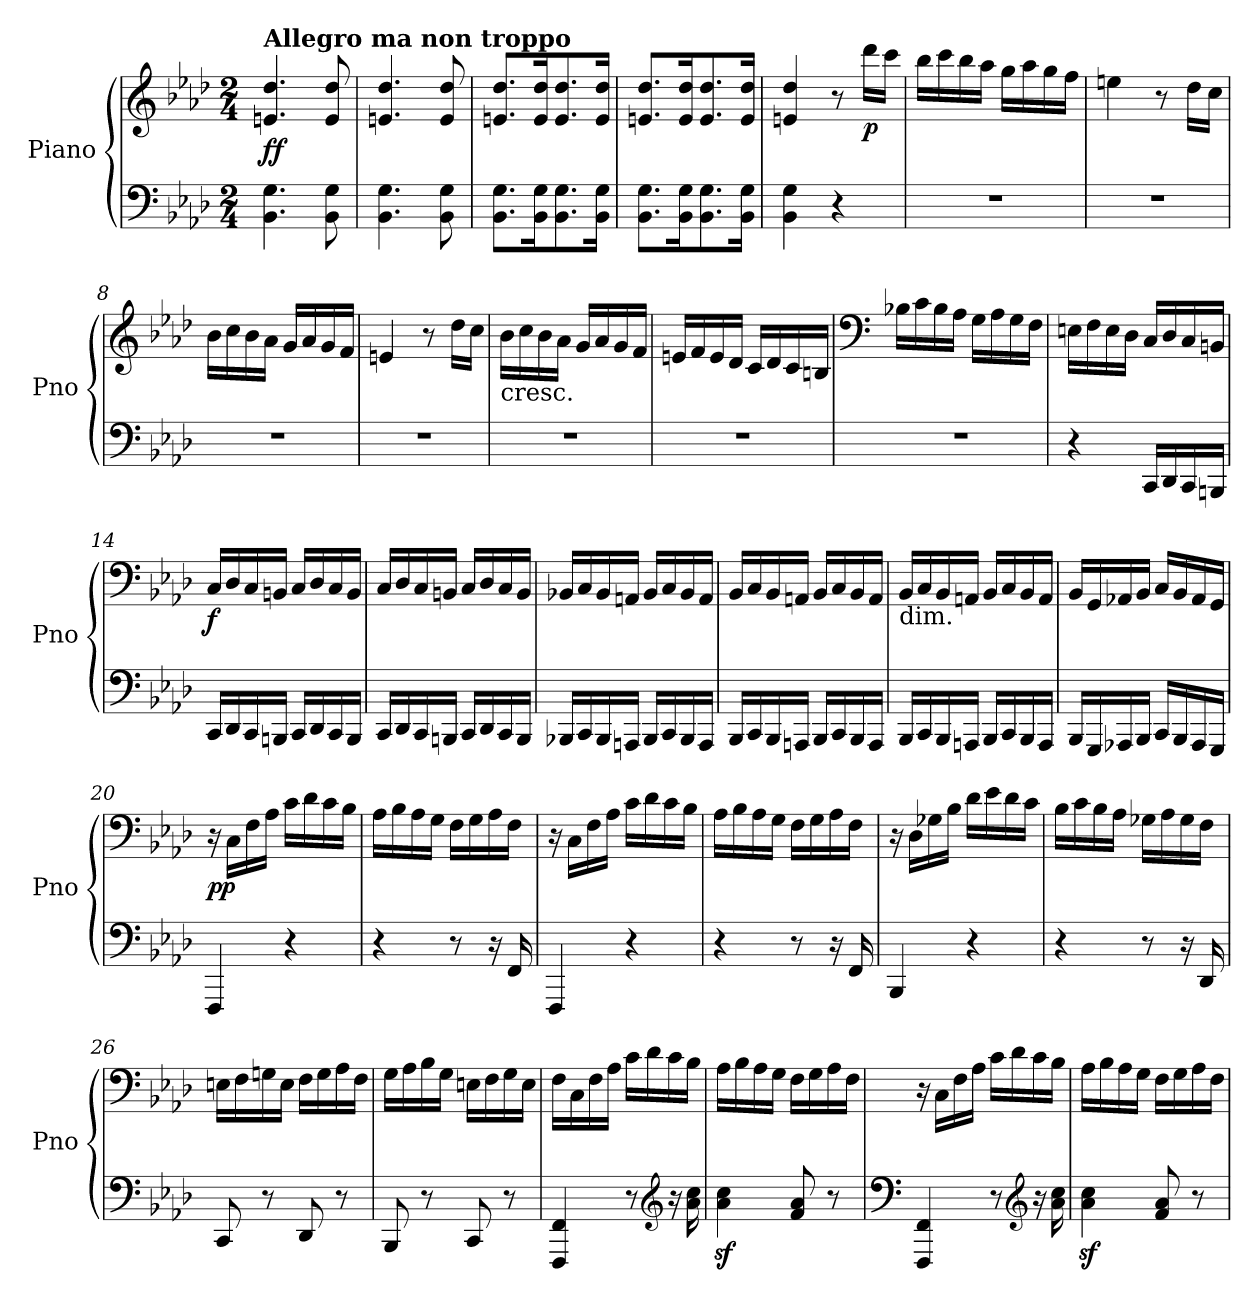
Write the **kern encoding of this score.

**kern	**kern	**dynam
*part1	*part1	*part1
*staff2	*staff1	*staff1/2
*I"Piano	*	*
*I'Pno	*	*
*clefF4	*clefG2	*
*k[b-e-a-d-]	*k[b-e-a-d-]	*
*A-:	*A-:	*
*M2/4	*M2/4	*
=1	=1	=1
!	!LO:TX:a:B:t=Allegro ma non troppo	!
!	!	!LO:DY:b
4.BB-\ 4.G\	4.en/ 4.dd-/	ff
8BB-\ 8G\	8e/ 8dd-/	.
=2	=2	=2
4.BB-\ 4.G\	4.en/ 4.dd-/	.
8BB-\ 8G\	8e/ 8dd-/	.
=3	=3	=3
8.BB-\ 8.G\L	8.en/ 8.dd-/L	.
16BB-\ 16G\K	16e/ 16dd-/K	.
8.BB-\ 8.G\	8.e/ 8.dd-/	.
16BB-\ 16G\Jk	16e/ 16dd-/Jk	.
=4	=4	=4
8.BB-\ 8.G\L	8.en/ 8.dd-/L	.
16BB-\ 16G\K	16e/ 16dd-/K	.
8.BB-\ 8.G\	8.e/ 8.dd-/	.
16BB-\ 16G\Jk	16e/ 16dd-/Jk	.
=5	=5	=5
4BB-\ 4G\	4en/ 4dd-/	.
4r	8r	.
!	!	!LO:DY:b
.	16ddd-\LL	p
.	16ccc\JJ	.
=6	=6	=6
2r	16bb-\LL	.
.	16ccc\	.
.	16bb-\	.
.	16aa-\JJ	.
.	16gg\LL	.
.	16aa-\	.
.	16gg\	.
.	16ff\JJ	.
=7	=7	=7
2r	4een\	.
.	8r	.
.	16dd-\LL	.
.	16cc\JJ	.
!!LO:LB:g=z
=8	=8	=8
2r	16b-\LL	.
.	16cc\	.
.	16b-\	.
.	16a-\JJ	.
.	16g/LL	.
.	16a-/	.
.	16g/	.
.	16f/JJ	.
=9	=9	=9
2r	4en/	.
.	8r	.
.	16dd-\LL	.
.	16cc\JJ	.
=10	=10	=10
!	!LO:TX:b:t=cresc.	!
2r	16b-\LL	.
.	16cc\	.
.	16b-\	.
.	16a-\JJ	.
.	16g/LL	.
.	16a-/	.
.	16g/	.
.	16f/JJ	.
=11	=11	=11
2r	16en/LL	.
.	16f/	.
.	16e/	.
.	16d-/JJ	.
.	16c/LL	.
.	16d-/	.
.	16c/	.
.	16Bn/JJ	.
=12	=12	=12
*	*clefF4	*
2r	16B-X\LL	.
.	16c\	.
.	16B-\	.
.	16A-\JJ	.
.	16G\LL	.
.	16A-\	.
.	16G\	.
.	16F\JJ	.
!!LO:LB:g=z
=13	=13	=13
4r	16En\LL	.
.	16F\	.
.	16E\	.
.	16D-\JJ	.
16CC/LL	16C/LL	.
16DD-/	16D-/	.
16CC/	16C/	.
16BBBn/JJ	16BBn/JJ	.
=14	=14	=14
!	!	!LO:DY:b
16CC/LL	16C/LL	f
16DD-/	16D-/	.
16CC/	16C/	.
16BBBn/JJ	16BBn/JJ	.
16CC/LL	16C/LL	.
16DD-/	16D-/	.
16CC/	16C/	.
16BBB/JJ	16BB/JJ	.
=15	=15	=15
16CC/LL	16C/LL	.
16DD-/	16D-/	.
16CC/	16C/	.
16BBBn/JJ	16BBn/JJ	.
16CC/LL	16C/LL	.
16DD-/	16D-/	.
16CC/	16C/	.
16BBB/JJ	16BB/JJ	.
=16	=16	=16
16BBB-X/LL	16BB-X/LL	.
16CC/	16C/	.
16BBB-/	16BB-/	.
16AAAn/JJ	16AAn/JJ	.
16BBB-/LL	16BB-/LL	.
16CC/	16C/	.
16BBB-/	16BB-/	.
16AAA/JJ	16AA/JJ	.
!!LO:LB:g=z
=17	=17	=17
16BBB-/LL	16BB-/LL	.
16CC/	16C/	.
16BBB-/	16BB-/	.
16AAAn/JJ	16AAn/JJ	.
16BBB-/LL	16BB-/LL	.
16CC/	16C/	.
16BBB-/	16BB-/	.
16AAA/JJ	16AA/JJ	.
=18	=18	=18
!	!LO:TX:b:t=dim.	!
16BBB-/LL	16BB-/LL	.
16CC/	16C/	.
16BBB-/	16BB-/	.
16AAAn/JJ	16AAn/JJ	.
16BBB-/LL	16BB-/LL	.
16CC/	16C/	.
16BBB-/	16BB-/	.
16AAA/JJ	16AA/JJ	.
=19	=19	=19
16BBB-/LL	16BB-/LL	.
16GGG/	16GG/	.
16AAA-X/	16AA-X/	.
16BBB-/JJ	16BB-/JJ	.
16CC/LL	16C/LL	.
16BBB-/	16BB-/	.
16AAA-/	16AA-/	.
16GGG/JJ	16GG/JJ	.
=20	=20	=20
!	!	!LO:DY:b
4FFF/	16r	pp
.	16C\LL	.
.	16F\	.
.	16A-\JJ	.
4r	16c\LL	.
.	16d-\	.
.	16c\	.
.	16B-\JJ	.
!!LO:LB:g=z
=21	=21	=21
4r	16A-\LL	.
.	16B-\	.
.	16A-\	.
.	16G\JJ	.
8r	16F\LL	.
.	16G\	.
16r	16A-\	.
16FF/	16F\JJ	.
=22	=22	=22
4FFF/	16r	.
.	16C\LL	.
.	16F\	.
.	16A-\JJ	.
4r	16c\LL	.
.	16d-\	.
.	16c\	.
.	16B-\JJ	.
=23	=23	=23
4r	16A-\LL	.
.	16B-\	.
.	16A-\	.
.	16G\JJ	.
8r	16F\LL	.
.	16G\	.
16r	16A-\	.
16FF/	16F\JJ	.
=24	=24	=24
4BBB-/	16r	.
.	16D-\LL	.
.	16G-X\	.
.	16B-\JJ	.
4r	16d-\LL	.
.	16e-\	.
.	16d-\	.
.	16c\JJ	.
=25	=25	=25
4r	16B-\LL	.
.	16c\	.
.	16B-\	.
.	16A-\JJ	.
8r	16G-X\LL	.
.	16A-\	.
16r	16G-\	.
16DD-/	16F\JJ	.
!!LO:PB:g=z
=26	=26	=26
8CC/	16En\LL	.
.	16F\	.
8r	16Gn\	.
.	16E\JJ	.
8DD-/	16F\LL	.
.	16G\	.
8r	16A-\	.
.	16F\JJ	.
=27	=27	=27
8BBB-/	16G\LL	.
.	16A-\	.
8r	16B-\	.
.	16G\JJ	.
8CC/	16En\LL	.
.	16F\	.
8r	16G\	.
.	16E\JJ	.
=28	=28	=28
4FFF/ 4FF/	16F\LL	.
.	16C\	.
.	16F\	.
.	16A-\JJ	.
8r	16c\LL	.
.	16d-\	.
*clefG2	*	*
16r	16c\	.
16a-\ 16cc\	16B-\JJ	.
=29	=29	=29
4a-\z< 4cc\z<	16A-\LL	.
.	16B-\	.
.	16A-\	.
.	16G\JJ	.
8f/ 8a-/	16F\LL	.
.	16G\	.
8r	16A-\	.
.	16F\JJ	.
=30	=30	=30
*clefF4	*	*
4FFF/ 4FF/	16r	.
.	16C\LL	.
.	16F\	.
.	16A-\JJ	.
8r	16c\LL	.
.	16d-\	.
*clefG2	*	*
16r	16c\	.
16a-\ 16cc\	16B-\JJ	.
!!LO:LB:g=z
=31	=31	=31
4a-\z< 4cc\z<	16A-\LL	.
.	16B-\	.
.	16A-\	.
.	16G\JJ	.
8f/ 8a-/	16F\LL	.
.	16G\	.
8r	16A-\	.
.	16F\JJ	.
=	=	=
*-	*-	*-
